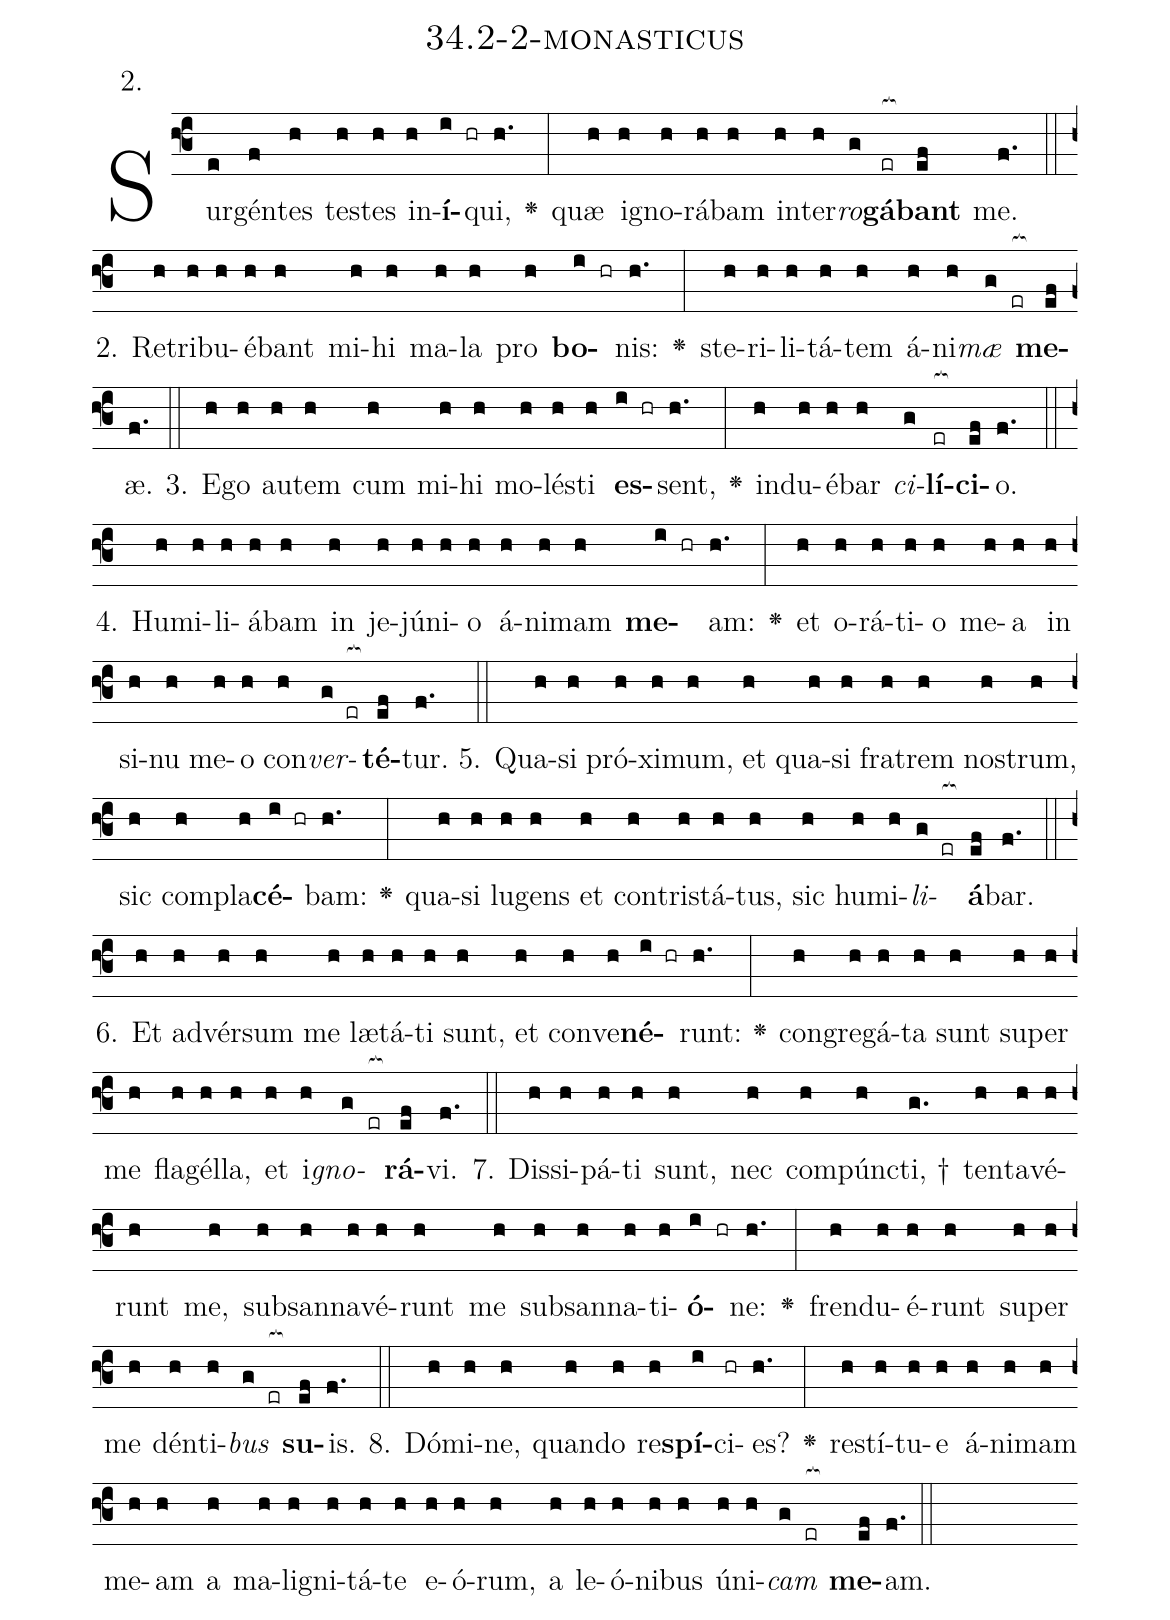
name: 34.2-2-monasticus;
annotation: 2.;
%%
(f3)Sur(e)gén(f)tes(h) tes(h)tes(h) in(h)<b>í</b>(i hr)qui,(h.) <v>\greheightstar</v>(:) quæ(h) i(h)gno(h)rá(h)bam(h) in(h)ter(h)<i>ro</i>(g)<b>gá</b>(er[ocb:1{])<b>bant</b>(ef[ocb:0}]) me.(f.) (::)
2. Re(h)tri(h)bu(h)é(h)bant(h) mi(h)hi(h) ma(h)la(h) pro(h) <b>bo</b>(i hr)nis:(h.) <v>\greheightstar</v>(:) ste(h)ri(h)li(h)tá(h)tem(h) á(h)ni(h)<i>mæ</i>(g er[ocb:1{]) <b>me</b>(ef[ocb:0}])æ.(f.) (::)
3. E(h)go(h) au(h)tem(h) cum(h) mi(h)hi(h) mo(h)lés(h)ti(h) <b>es</b>(i hr)sent,(h.) <v>\greheightstar</v>(:) ind(h)u(h)é(h)bar(h) <i>ci</i>(g)<b>lí</b>(er[ocb:1{])<b>ci</b>(ef[ocb:0}])o.(f.) (::)
4. Hu(h)mi(h)li(h)á(h)bam(h) in(h) je(h)jú(h)ni(h)o(h) á(h)ni(h)mam(h) <b>me</b>(i hr)am:(h.) <v>\greheightstar</v>(:) et(h) o(h)rá(h)ti(h)o(h) me(h)a(h) in(h) si(h)nu(h) me(h)o(h) con(h)<i>ver</i>(g er[ocb:1{])<b>té</b>(ef[ocb:0}])tur.(f.) (::)
5. Qua(h)si(h) pró(h)xi(h)mum,(h) et(h) qua(h)si(h) fra(h)trem(h) nos(h)trum,(h) sic(h) com(h)pla(h)<b>cé</b>(i hr)bam:(h.) <v>\greheightstar</v>(:) qua(h)si(h) lu(h)gens(h) et(h) con(h)tris(h)tá(h)tus,(h) sic(h) hu(h)mi(h)<i>li</i>(g er[ocb:1{])<b>á</b>(ef[ocb:0}])bar.(f.) (::)
6. Et(h) ad(h)vér(h)sum(h) me(h) læ(h)tá(h)ti(h) sunt,(h) et(h) con(h)ve(h)<b>né</b>(i hr)runt:(h.) <v>\greheightstar</v>(:) con(h)gre(h)gá(h)ta(h) sunt(h) su(h)per(h) me(h) fla(h)gél(h)la,(h) et(h) i(h)<i>gno</i>(g er[ocb:1{])<b>rá</b>(ef[ocb:0}])vi.(f.) (::)
7. Dis(h)si(h)pá(h)ti(h) sunt,(h) nec(h) com(h)púnc(h)ti, †(g.) ten(h)ta(h)vé(h)runt(h) me,(h) sub(h)san(h)na(h)vé(h)runt(h) me(h) sub(h)san(h)na(h)ti(h)<b>ó</b>(i hr)ne:(h.) <v>\greheightstar</v>(:) fren(h)du(h)é(h)runt(h) su(h)per(h) me(h) dén(h)ti(h)<i>bus</i>(g er[ocb:1{]) <b>su</b>(ef[ocb:0}])is.(f.) (::)
8. Dó(h)mi(h)ne,(h) quan(h)do(h) re(h)<b>spí</b>(i)ci(hr)es?(h.) <v>\greheightstar</v>(:) re(h)stí(h)tu(h)e(h) á(h)ni(h)mam(h) me(h)am(h) a(h) ma(h)li(h)gni(h)tá(h)te(h) e(h)ó(h)rum,(h) a(h) le(h)ó(h)ni(h)bus(h) ú(h)ni(h)<i>cam</i>(g er[ocb:1{]) <b>me</b>(ef[ocb:0}])am.(f.) (::)
